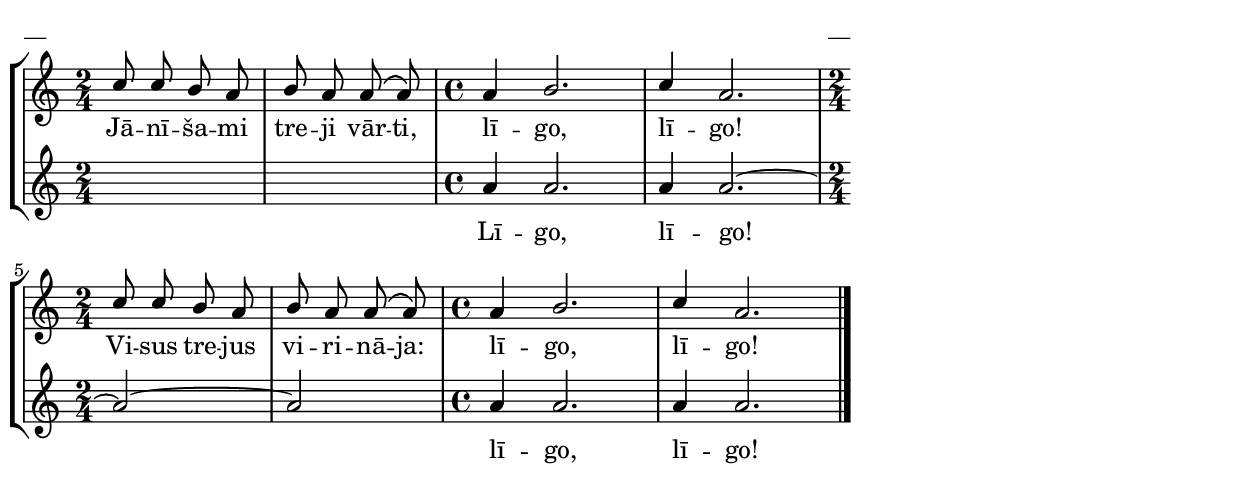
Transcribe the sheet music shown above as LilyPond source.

\version "2.13.16"
%\header {
%    title = "Jānīšami treji vārti"
%}
\paper {
line-width = 14\cm
left-margin = 0.4\cm
between-system-padding = 0.1\cm
between-system-space = 0.1\cm
}
\layout {
indent = #0
ragged-last = ##f
}

voiceA = \transpose e a { \relative c' {
\clef "treble"
\key e \minor
\time 2/4
g'8 g fis e | fis8 e e\( e\)
\time 4/4
e4 fis2. | g4 e2.
\time 2/4
g8 g fis e | fis8 e e\( e\)
\time 4/4
e4 fis2. | g4 e2. 
\bar "|."
} }

lyricA = \lyricmode {
Jā -- nī -- ša -- mi tre -- ji vār -- ti, lī -- go, lī -- go!
Vi -- sus tre -- jus vi -- ri -- nā -- ja: lī -- go, lī -- go!
} 

lyricB = \lyricmode {
Lī -- go, lī -- go! lī -- go, lī -- go!
} 

voiceB = \transpose e a { \relative c' {
\clef "treble"
\key e \minor
\time 2/4
s2 | s2
\time 4/4
e4 e2. | e4 e2.~
\time 2/4
e2~ | e2
\time 4/4
e4 e2. | e4 e2.
\bar "|."
} }


fullScore = <<
\new StaffGroup <<
\new Staff {
<<
\new Voice = "voiceA" { \voiceOne \autoBeamOff \voiceA }
\lyricsto "voiceA" \new Lyrics \lyricA
>>
}
\new Staff {
<<
\new Voice = "voiceB" { \voiceOne \autoBeamOff \voiceB }
\lyricsto "voiceB" \new Lyrics \lyricB
>>
}
>>
>>

\score {
\fullScore
\header { piece = "__" opus = "__" }
}
\markup { \with-color #(x11-color 'white) \sans \smaller "__" }
\score {
\unfoldRepeats
\fullScore
\midi {
\context { \Staff \remove "Staff_performer" }
\context { \Voice \consists "Staff_performer" }
}
}


